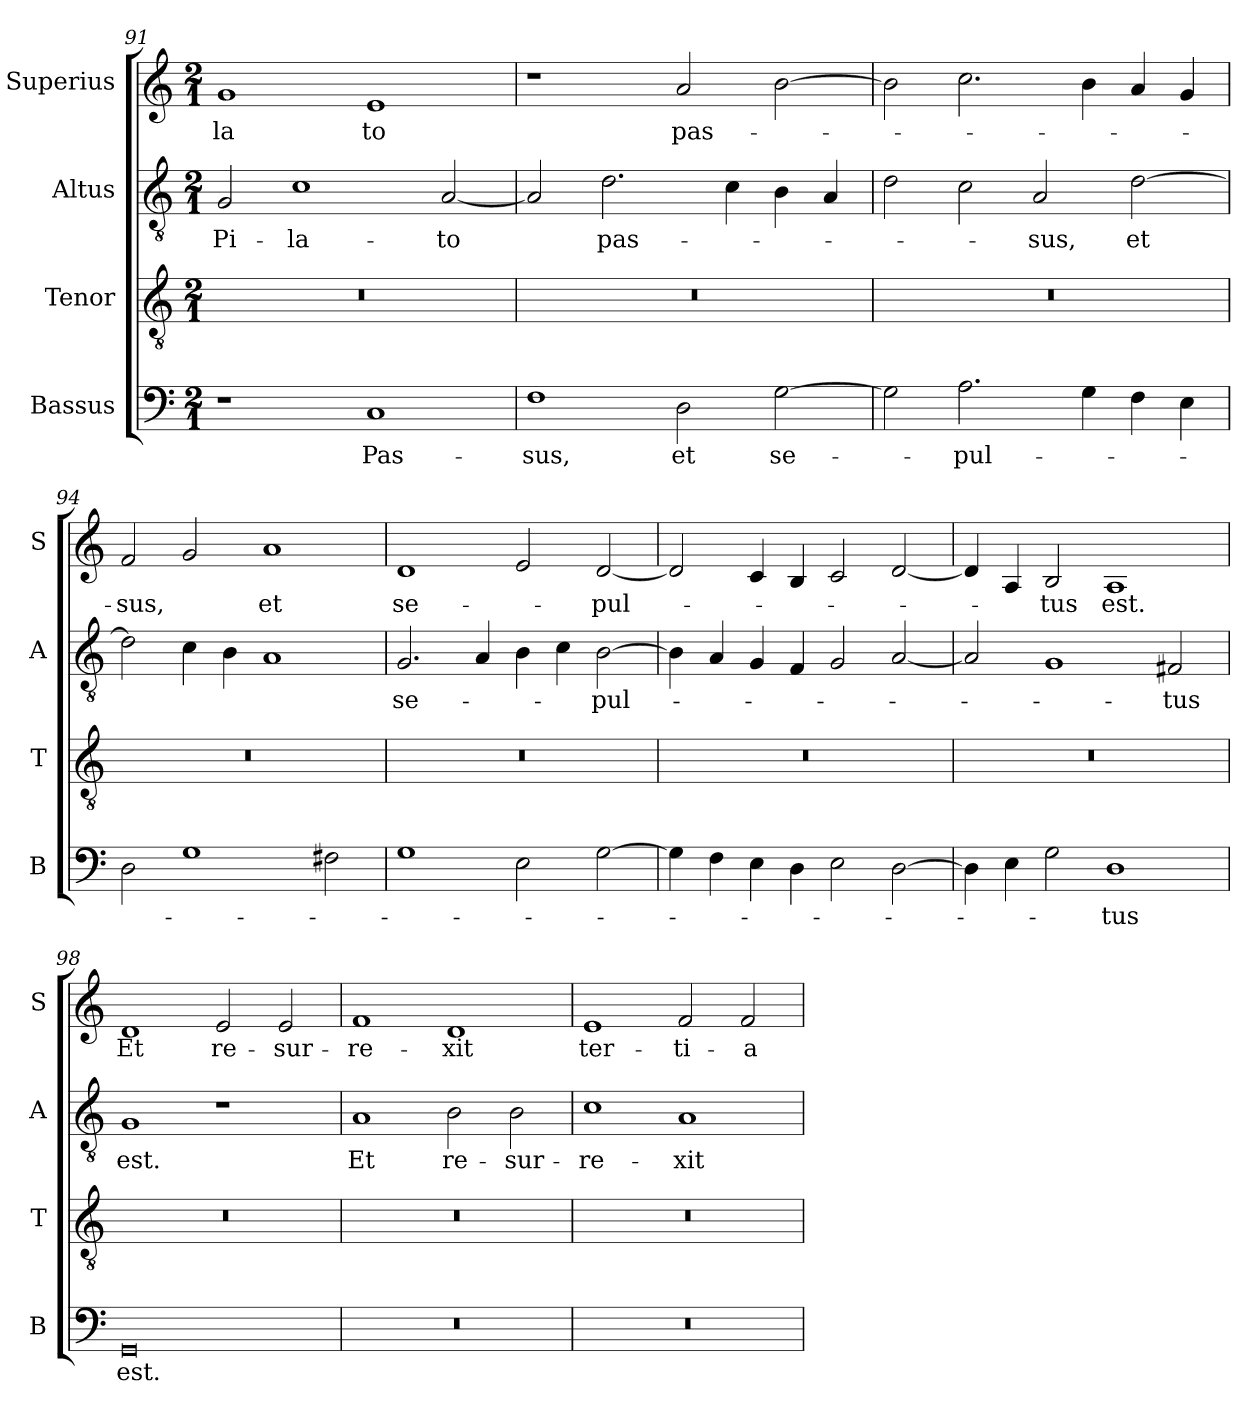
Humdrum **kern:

**kern	**text	**kern	**kern	**text	**kern	**text
*part4	*part4	*part3	*part2	*part2	*part1	*part1
*staff4	*staff4	*staff3	*staff2	*staff2	*staff1	*staff1
*I"Bassus	*	*I"Tenor	*I"Altus	*	*I"Superius	*
*I'B	*	*I'T	*I'A	*	*I'S	*
*clefF4	*	*clefGv2	*clefGv2	*	*clefG2	*
*k[]	*	*k[]	*k[]	*	*k[]	*
*M2/1	*	*M2/1	*M2/1	*	*M2/1	*
=91	=91	=91	=91	=91	=91	=91
1r	.	0r	2G	Pi-	1g	-la
.	.	.	1c	-la-	.	.
1C	Pas-	.	.	.	1e	to
.	.	.	[2A	-to	.	.
=92	=92	=92	=92	=92	=92	=92
1F	-sus,	0r	2A]	.	1r	.
.	.	.	2.d	pas-	.	.
2D	et	.	.	.	2a	pas-
.	.	.	4c	.	.	.
[2G	se-	.	4B	.	[2b	.
.	.	.	4A	.	.	.
=93	=93	=93	=93	=93	=93	=93
2G]	.	0r	2d	.	2b]	.
2.A	-pul-	.	2c	.	2.cc	.
.	.	.	2A	-sus,	.	.
4G	.	.	.	.	4b	.
4F	.	.	[2d	et	4a	.
4E	.	.	.	.	4g	.
=94	=94	=94	=94	=94	=94	=94
2D	.	0r	2d]	.	2f	-sus,
1G	.	.	4c	.	2g	.
.	.	.	4B	.	.	.
.	.	.	1A	.	1a	et
2F#X	.	.	.	.	.	.
=95	=95	=95	=95	=95	=95	=95
1G	.	0r	2.G	se-	1d	se-
.	.	.	4A	.	.	.
2E	.	.	4B	.	2e	.
.	.	.	4c	.	.	.
[2G	.	.	[2B	-pul-	[2d	-pul-
=96	=96	=96	=96	=96	=96	=96
4G]	.	0r	4B]	.	2d]	.
4F	.	.	4A	.	.	.
4E	.	.	4G	.	4c	.
4D	.	.	4F	.	4B	.
2E	.	.	2G	.	2c	.
[2D	.	.	[2A	.	[2d	.
=97	=97	=97	=97	=97	=97	=97
4D]	.	0r	2A]	.	4d]	.
4E	.	.	.	.	4A	.
2G	.	.	1G	.	2B	-tus
1D	-tus	.	.	.	1A	est.
.	.	.	2F#X	-tus	.	.
=98	=98	=98	=98	=98	=98	=98
0GG	est.	0r	1G	est.	1d	Et
.	.	.	1r	.	2e	re-
.	.	.	.	.	2e	-sur-
=99	=99	=99	=99	=99	=99	=99
0r	.	0r	1A	Et	1f	-re-
.	.	.	2B	re-	1d	-xit
.	.	.	2B	-sur-	.	.
=100	=100	=100	=100	=100	=100	=100
0r	.	0r	1c	-re-	1e	ter-
.	.	.	1A	-xit	2f	-ti-
.	.	.	.	.	2f	-a
=	=	=	=	=	=	=
*-	*-	*-	*-	*-	*-	*-
